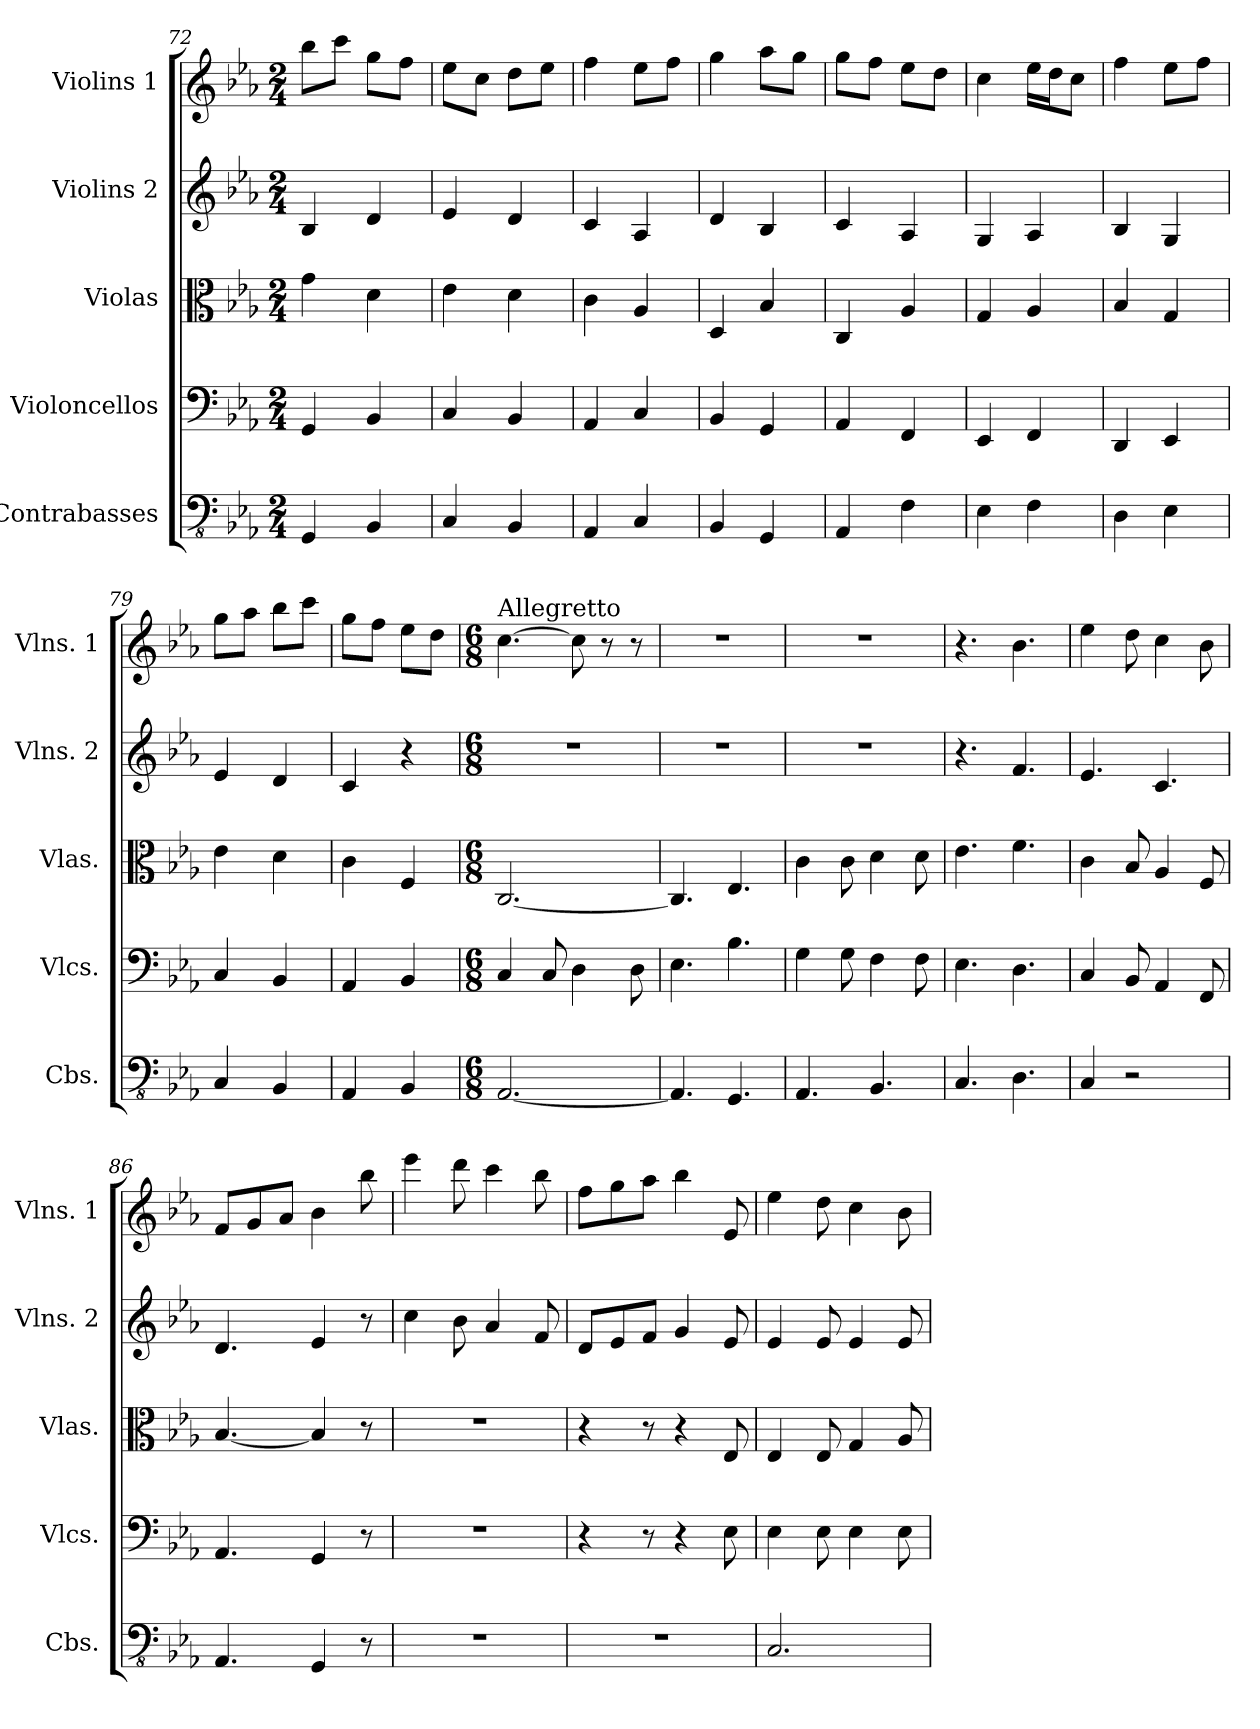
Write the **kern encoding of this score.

**kern	**kern	**kern	**kern	**kern
*part5	*part4	*part3	*part2	*part1
*staff5	*staff4	*staff3	*staff2	*staff1
*I"Contrabasses	*I"Violoncellos	*I"Violas	*I"Violins 2	*I"Violins 1
*I'Cbs.	*I'Vlcs.	*I'Vlas.	*I'Vlns. 2	*I'Vlns. 1
*clefFv4	*clefF4	*clefC3	*clefG2	*clefG2
*k[b-e-a-]	*k[b-e-a-]	*k[b-e-a-]	*k[b-e-a-]	*k[b-e-a-]
*E-:	*E-:	*E-:	*E-:	*E-:
*M2/4	*M2/4	*M2/4	*M2/4	*M2/4
=72	=72	=72	=72	=72
4GGG/	4GG/	4g\	4B-/	8bb-\L
.	.	.	.	8ccc\J
4BBB-/	4BB-/	4d\	4d/	8gg\L
.	.	.	.	8ff\J
=73	=73	=73	=73	=73
4CC/	4C/	4e-\	4e-/	8ee-\L
.	.	.	.	8cc\J
4BBB-/	4BB-/	4d\	4d/	8dd\L
.	.	.	.	8ee-\J
=74	=74	=74	=74	=74
4AAA-/	4AA-/	4c\	4c/	4ff\
4CC/	4C/	4A-/	4A-/	8ee-\L
.	.	.	.	8ff\J
=75	=75	=75	=75	=75
4BBB-/	4BB-/	4D/	4d/	4gg\
4GGG/	4GG/	4B-/	4B-/	8aa-\L
.	.	.	.	8gg\J
=76	=76	=76	=76	=76
4AAA-/	4AA-/	4C/	4c/	8gg\L
.	.	.	.	8ff\J
4FF\	4FF/	4A-/	4A-/	8ee-\L
.	.	.	.	8dd\J
=77	=77	=77	=77	=77
4EE-\	4EE-/	4G/	4G/	4cc\
4FF\	4FF/	4A-/	4A-/	16ee-\LL
.	.	.	.	16dd\J
.	.	.	.	8cc\J
!!LO:PB:g=z
=78	=78	=78	=78	=78
4DD\	4DD/	4B-/	4B-/	4ff\
4EE-\	4EE-/	4G/	4G/	8ee-\L
.	.	.	.	8ff\J
=79	=79	=79	=79	=79
4CC/	4C/	4e-\	4e-/	8gg\L
.	.	.	.	8aa-\J
4BBB-/	4BB-/	4d\	4d/	8bb-\L
.	.	.	.	8ccc\J
=80	=80	=80	=80	=80
4AAA-/	4AA-/	4c\	4c/	8gg\L
.	.	.	.	8ff\J
4BBB-/	4BB-/	4F/	4r	8ee-\L
.	.	.	.	8dd\J
=81	=81	=81	=81	=81
*M6/8	*M6/8	*M6/8	*M6/8	*M6/8
!	!	!	!	!LO:TX:a:t=Allegretto
[2.AAA-/	4C/	[2.C/	2.r	[4.cc\
.	8C/	.	.	.
.	4D\	.	.	8cc\]
.	.	.	.	8r
.	8D\	.	.	8r
=82	=82	=82	=82	=82
4.AAA-/]	4.E-\	4.C/]	2.r	2.r
4.GGG/	4.B-\	4.E-/	.	.
=83	=83	=83	=83	=83
4.AAA-/	4G\	4c\	2.r	2.r
.	8G\	8c\	.	.
4.BBB-/	4F\	4d\	.	.
.	8F\	8d\	.	.
=84	=84	=84	=84	=84
4.CC/	4.E-\	4.e-\	4.r	4.r
4.DD\	4.D\	4.f\	4.f/	4.b-\
=85	=85	=85	=85	=85
4CC/	4C/	4c\	4.e-/	4ee-\
2r	8BB-/	8B-/	.	8dd\
.	4AA-/	4A-/	4.c/	4cc\
.	8FF/	8F/	.	8b-\
!!LO:LB:g=z
=86	=86	=86	=86	=86
4.AAA-/	4.AA-/	[4.B-/	4.d/	8f/L
.	.	.	.	8g/
.	.	.	.	8a-/J
4GGG/	4GG/	4B-/]	4e-/	4b-\
8r	8r	8r	8r	8bb-\
=87	=87	=87	=87	=87
2.r	2.r	2.r	4cc\	4eee-\
.	.	.	8b-\	8ddd\
.	.	.	4a-/	4ccc\
.	.	.	8f/	8bb-\
=88	=88	=88	=88	=88
2.r	4r	4r	8d/L	8ff\L
.	.	.	8e-/	8gg\
.	8r	8r	8f/J	8aa-\J
.	4r	4r	4g/	4bb-\
.	8E-\	8E-/	8e-/	8e-/
=89	=89	=89	=89	=89
2.CC/	4E-\	4E-/	4e-/	4ee-\
.	8E-\	8E-/	8e-/	8dd\
.	4E-\	4G/	4e-/	4cc\
.	8E-\	8A-/	8e-/	8b-\
=	=	=	=	=
*-	*-	*-	*-	*-
